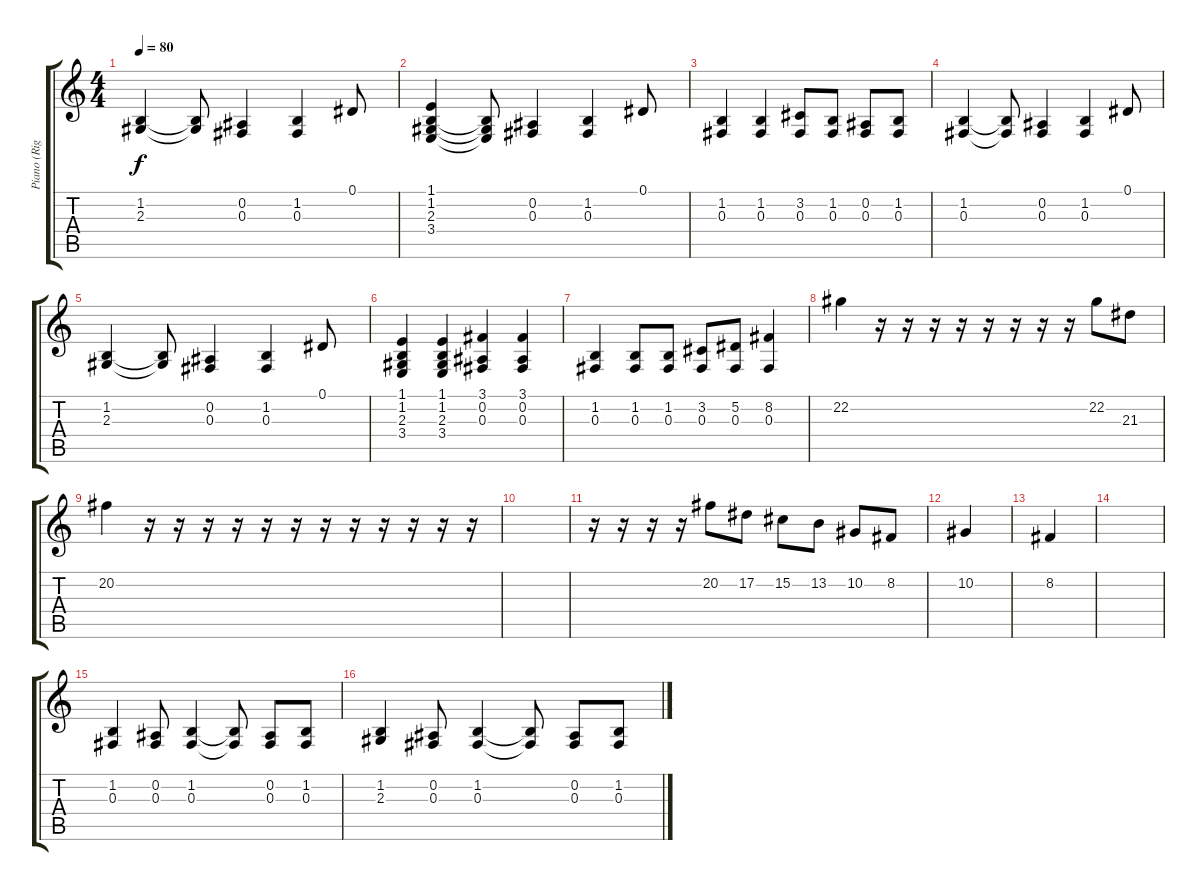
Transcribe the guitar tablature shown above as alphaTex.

\track ("Piano (Right Hand)" "Piano (Rig") {instrument acousticgrandpiano}
\staff {score tabs}
\tuning (Eb4 Bb3 Gb3 Db3 Ab2 Eb2) {hide}
\ts (4 4)
\tempo 80
\clef g2
\ks c
(1.2 2.3).4{dy f} (1.2{t} 2.3{t}).8 (0.2 0.3).4 (1.2 0.3).4 0.1.8 |
(1.1 1.2 2.3 3.4).4 (1.2{t} 2.3{t} 3.4{t}).8 (0.2 0.3).4 (1.2 0.3).4 0.1.8 |
(1.2 0.3).4 (1.2 0.3).4 (3.2 0.3).8 (1.2 0.3).8 (0.2 0.3).8 (1.2 0.3).8 |
(1.2 0.3).4 (1.2{t} 0.3{t}).8 (0.2 0.3).4 (1.2 0.3).4 0.1.8 |
(1.2 2.3).4 (1.2{t} 2.3{t}).8 (0.2 0.3).4 (1.2 0.3).4 0.1.8 |
(1.1 1.2 2.3 3.4).4 (1.1 1.2 2.3 3.4).4 (3.1 0.2 0.3).4 (3.1 0.2 0.3).4 |
(1.2 0.3).4 (1.2 0.3).8 (1.2 0.3).8 (3.2 0.3).8 (5.2 0.3).8 (8.2 0.3).4 |
22.2.4 r.16 r.16 r.16 r.16 r.16 r.16 r.16 r.16 22.2.8 21.3.8 |
20.2.4 r.16 r.16 r.16 r.16 r.16 r.16 r.16 r.16 r.16 r.16 r.16 r.16 |
|
r.16 r.16 r.16 r.16 20.2.8 17.2.8 15.2.8 13.2.8 10.2.8 8.2.8 |
10.2.4 |
8.2.4 |
|
(1.2 0.3).4 (0.2 0.3).8 (1.2 0.3).4 (1.2{t} 0.3{t}).8 (0.2 0.3).8 (1.2 0.3).8 |
(1.2 2.3).4 (0.2 0.3).8 (1.2 0.3).4 (1.2{t} 0.3{t}).8 (0.2 0.3).8 (1.2 0.3).8
